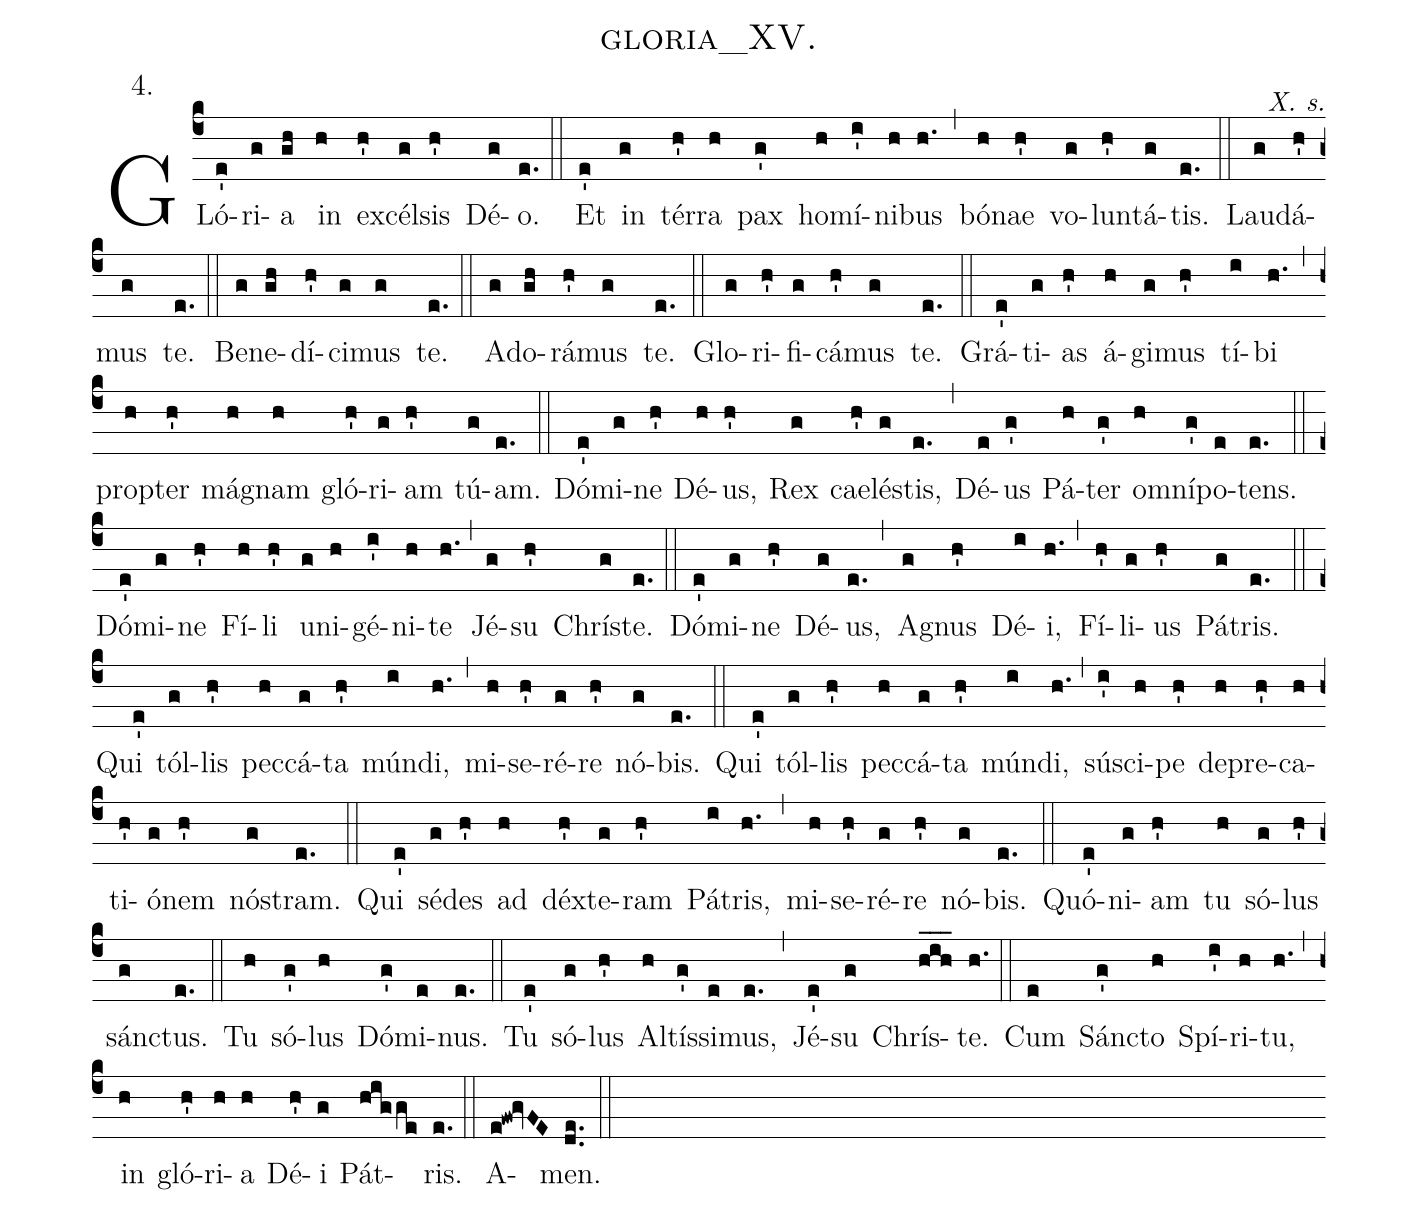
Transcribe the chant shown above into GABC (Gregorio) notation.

name: gloria_XV.;
annotation:4.;
commentary:X. s.;
%%
(c4) GLó(e')ri(g)a(gh) in(h) ex(h')cél(g)sis(h') Dé(g)o.(e.) (::) Et(e') in(g) tér(h')ra(h) pax(g') ho(h)mí(i')ni(h)bus(h.) (,) bó(h)nae(h') vo(g)lun(h')tá(g)tis.(e.) (::) Lau(g)dá(h')mus(g) te.(e.) (::) Be(g)ne(gh)dí(h')ci(g)mus(g) te.(e.) (::) A(g)do(gh)rá(h')mus(g) te.(e.) (::) Glo(g)ri(h')fi(g)cá(h')mus(g) te.(e.) (::) Grá(e')ti(g)as(h') á(h)gi(g)mus(h') tí(i)bi(h.) (,) prop(h)ter(h') má(h)gnam(h) gló(h')ri(g)am(h') tú(g)am.(e.) (::) Dó(e')mi(g)ne(h') Dé(h)us,(h') Rex(g) cae(h')lés(g)tis,(e.) (,) Dé(e)us(g') Pá(h)ter(g') om(h)ní(g')po(e)tens.(e.) (::) Dó(e')mi(g)ne(h') Fí(h)li(h') u(g)ni(h)gé(i')ni(h)te(h.) (,) Jé(g)su(h') Chrís(g)te.(e.) (::) Dó(e')mi(g)ne(h') Dé(g)us,(e.) (,) A(g)gnus(h') Dé(i)i,(h.) (,) Fí(h')li(g)us(h') Pá(g)tris.(e.) (::) Qui(e') tól(g)lis(h') pec(h)cá(g)ta(h') mún(i)di,(h.) (,) mi(h)se(h')ré(g)re(h') nó(g)bis.(e.) (::) Qui(e') tól(g)lis(h') pec(h)cá(g)ta(h') mún(i)di,(h.) (,) sú(i')sci(h)pe(h') de(h)pre(h')ca(h)ti(h')ó(g)nem(h') nós(g)tram.(e.) (::) Qui(e') sé(g)des(h') ad(h) déx(h')te(g)ram(h') Pá(i)tris,(h.) (,) mi(h)se(h')ré(g)re(h') nó(g)bis.(e.) (::) Quó(e')ni(g)am(h') tu(h) só(g)lus(h') sán(g)ctus.(e.) (::) Tu(h) só(g')lus(h) Dó(g')mi(e)nus.(e.) (::) Tu(e') só(g)lus(h') Al(h)tís(g')si(e)mus,(e.) (,) Jé(e')su(g) Chrís(hih___)te.(h.) (::) Cum(e) Sán(g')cto(h) Spí(i')ri(h)tu,(h.) (,) in(h) gló(h')ri(h)a(h) Dé(h')i(g) Pát(higge)ris.(e.) (::) A(e!fw!gvFE)men.(de..) (::)
